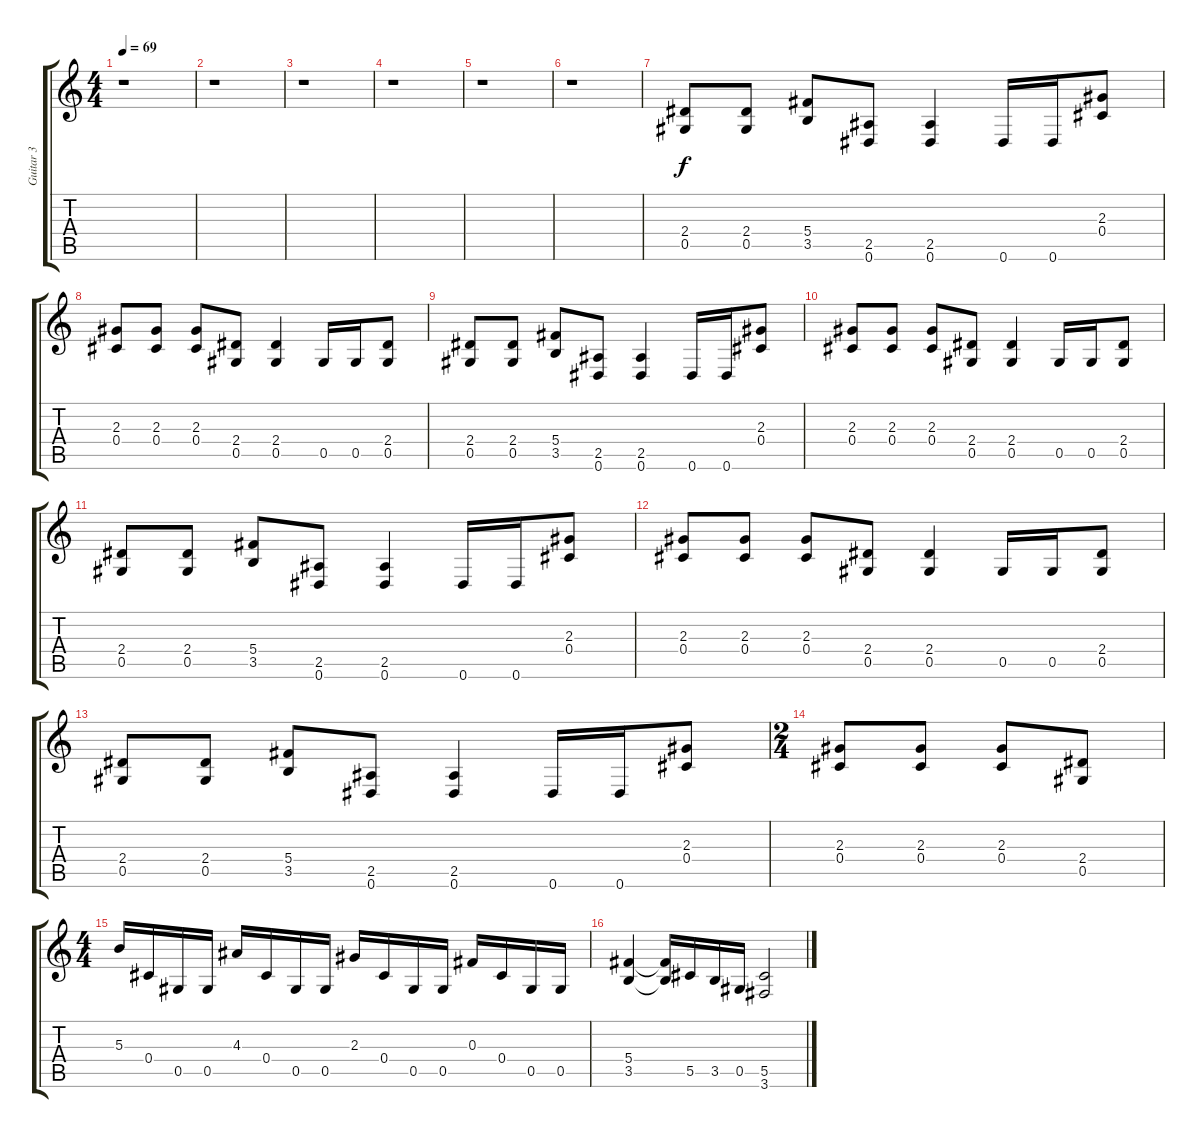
\track ("Guitar 3" "Guitar 3") {instrument distortionguitar}
\staff {score tabs}
\tuning (Eb4 Bb3 Gb3 Db3 Ab2 Eb2) {hide}
\ts (4 4)
\tempo 69
\clef g2
\ks c
r.1{dy f} |
r.1 |
r.1 |
r.1 |
r.1 |
r.1 |
(2.4 0.5).8 (2.4 0.5).8 (5.4 3.5).8 (2.5 0.6).8 (2.5 0.6).4 0.6.16 0.6.16 (2.3 0.4).8 |
(2.3 0.4).8 (2.3 0.4).8 (2.3 0.4).8 (2.4 0.5).8 (2.4 0.5).4 0.5.16 0.5.16 (2.4 0.5).8 |
(2.4 0.5).8 (2.4 0.5).8 (5.4 3.5).8 (2.5 0.6).8 (2.5 0.6).4 0.6.16 0.6.16 (2.3 0.4).8 |
(2.3 0.4).8 (2.3 0.4).8 (2.3 0.4).8 (2.4 0.5).8 (2.4 0.5).4 0.5.16 0.5.16 (2.4 0.5).8 |
(2.4 0.5).8 (2.4 0.5).8 (5.4 3.5).8 (2.5 0.6).8 (2.5 0.6).4 0.6.16 0.6.16 (2.3 0.4).8 |
(2.3 0.4).8 (2.3 0.4).8 (2.3 0.4).8 (2.4 0.5).8 (2.4 0.5).4 0.5.16 0.5.16 (2.4 0.5).8 |
(2.4 0.5).8 (2.4 0.5).8 (5.4 3.5).8 (2.5 0.6).8 (2.5 0.6).4 0.6.16 0.6.16 (2.3 0.4).8 |
\ts (2 4)
(2.3 0.4).8 (2.3 0.4).8 (2.3 0.4).8 (2.4 0.5).8 |
\ts (4 4)
5.3.16 0.4.16 0.5.16 0.5.16 4.3.16 0.4.16 0.5.16 0.5.16 2.3.16 0.4.16 0.5.16 0.5.16 0.3.16 0.4.16 0.5.16 0.5.16 |
(5.4 3.5).4 (5.4{t} 3.5{t}).16 5.5.16 3.5.16 0.5.16 (5.5 3.6).2
